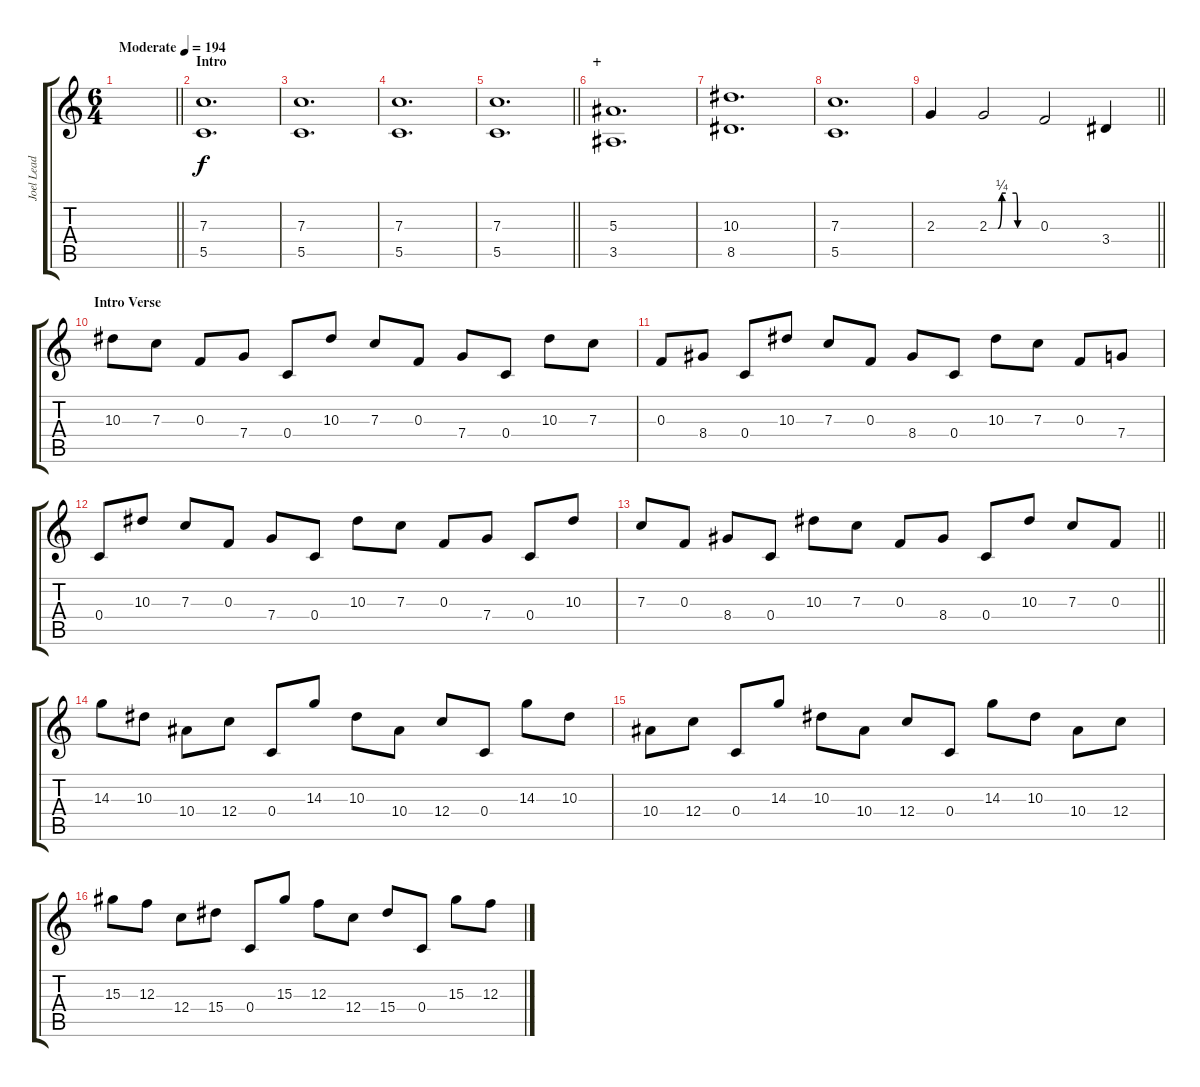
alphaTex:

\track ("Joel Lead" "Joel Lead") {instrument distortionguitar}
\staff {score tabs}
\tuning (D4 A3 F3 C3 G2 C2) {hide}
\ts (6 4)
\tempo (194 "Moderate")
\clef g2
\barLineRight lightlight
\ks c
|
\section ("" "Intro")
(7.3 5.5).1{d} |
(7.3 5.5).1{d} |
(7.3 5.5).1{d} |
\barLineRight lightlight
(7.3 5.5).1{d} |
\section ("" "+")
(5.3 3.5).1{d} |
(10.3 8.5).1{d} |
(7.3 5.5).1{d} |
\barLineRight lightlight
2.3.4 2.3{be (custom 0 0 11 0 16 1 21 1 34 1 36 0 40 0 42 0 45 0 60 0)}.2 0.3.2 3.4.4 |
\section ("" "Intro Verse")
10.3.8 7.3.8 0.3.8 7.4.8 0.4.8 10.3.8 7.3.8 0.3.8 7.4.8 0.4.8 10.3.8 7.3.8 |
0.3.8 8.4.8 0.4.8 10.3.8 7.3.8 0.3.8 8.4.8 0.4.8 10.3.8 7.3.8 0.3.8 7.4.8 |
0.4.8 10.3.8 7.3.8 0.3.8 7.4.8 0.4.8 10.3.8 7.3.8 0.3.8 7.4.8 0.4.8 10.3.8 |
\barLineRight lightlight
7.3.8 0.3.8 8.4.8 0.4.8 10.3.8 7.3.8 0.3.8 8.4.8 0.4.8 10.3.8 7.3.8 0.3.8 |
14.3.8 10.3.8 10.4.8 12.4.8 0.4.8 14.3.8 10.3.8 10.4.8 12.4.8 0.4.8 14.3.8 10.3.8 |
10.4.8 12.4.8 0.4.8 14.3.8 10.3.8 10.4.8 12.4.8 0.4.8 14.3.8 10.3.8 10.4.8 12.4.8 |
15.3.8 12.3.8 12.4.8 15.4.8 0.4.8 15.3.8 12.3.8 12.4.8 15.4.8 0.4.8 15.3.8 12.3.8
